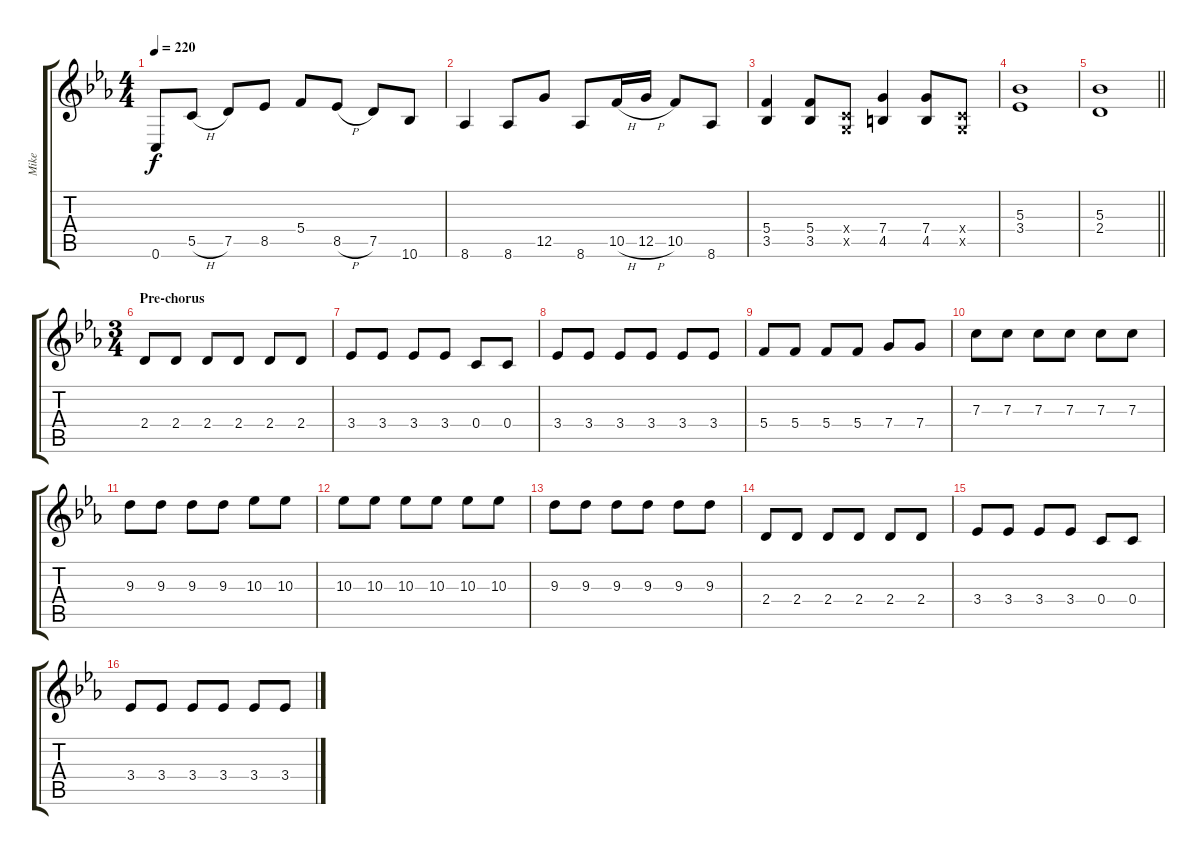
\track ("Mike" "Mike") {instrument distortionguitar}
\staff {score tabs}
\tuning (D4 A3 F3 C3 G2 C2) {hide}
\ts (4 4)
\tempo 220
\clef g2
\ks cminor
0.6.8{dy f} 5.5{h}.8 7.5.8 8.5.8 5.4.8 8.5{h}.8 7.5.8 10.6.8 |
8.6.4 8.6.8 12.5.8 8.6.8 10.5{h}.16 12.5{h}.16 10.5.8 8.6.8 |
(5.4 3.5).4 (5.4 3.5).8 (0.4{x} 0.5{x}).8 (7.4 4.5).4 (7.4 4.5).8 (0.4{x} 0.5{x}).8 |
(5.3 3.4).1 |
\barLineRight lightlight
(5.3 2.4).1 |
\ts (3 4)
\section ("" "Pre-chorus")
2.4.8 2.4.8 2.4.8 2.4.8 2.4.8 2.4.8 |
3.4.8 3.4.8 3.4.8 3.4.8 0.4.8 0.4.8 |
3.4.8 3.4.8 3.4.8 3.4.8 3.4.8 3.4.8 |
5.4.8 5.4.8 5.4.8 5.4.8 7.4.8 7.4.8 |
7.3.8 7.3.8 7.3.8 7.3.8 7.3.8 7.3.8 |
9.3.8 9.3.8 9.3.8 9.3.8 10.3.8 10.3.8 |
10.3.8 10.3.8 10.3.8 10.3.8 10.3.8 10.3.8 |
9.3.8 9.3.8 9.3.8 9.3.8 9.3.8 9.3.8 |
2.4.8 2.4.8 2.4.8 2.4.8 2.4.8 2.4.8 |
3.4.8 3.4.8 3.4.8 3.4.8 0.4.8 0.4.8 |
3.4.8 3.4.8 3.4.8 3.4.8 3.4.8 3.4.8
